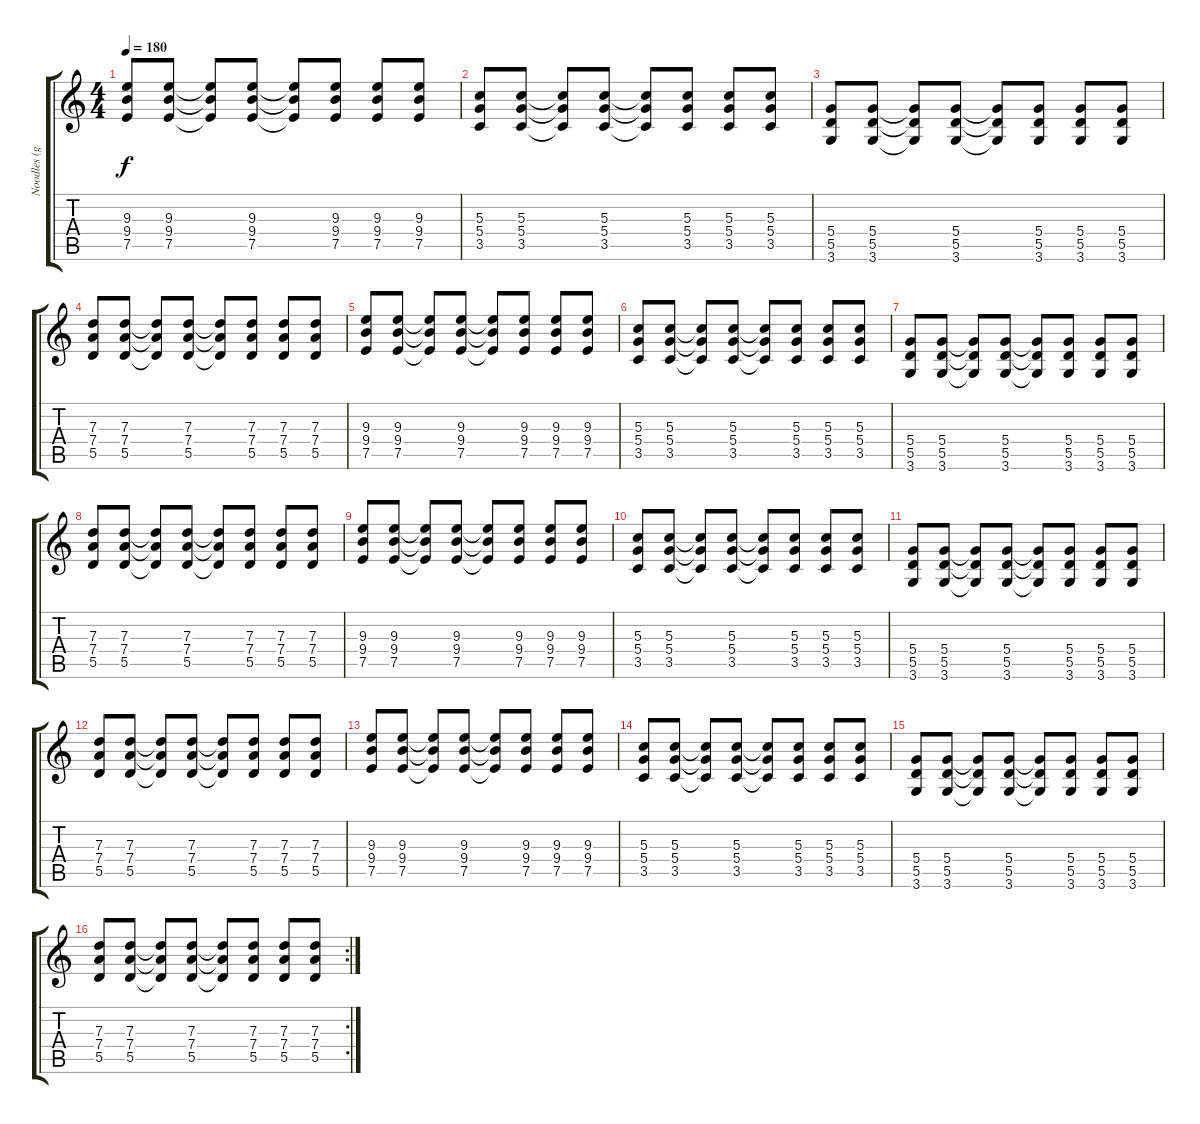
\track ("Noodles (guitar)" "Noodles (g") {instrument overdrivenguitar}
\staff {score tabs}
\tuning (E4 B3 G3 D3 A2 E2) {hide}
\ts (4 4)
\tempo 180
\clef g2
\ks c
(9.3 9.4 7.5).8{dy f volume 13} (9.3 9.4 7.5).8 (9.3{t} 9.4{t} 7.5{t}).8 (9.3 9.4 7.5).8 (9.3{t} 9.4{t} 7.5{t}).8 (9.3 9.4 7.5).8 (9.3 9.4 7.5).8 (9.3 9.4 7.5).8 |
(5.3 5.4 3.5).8 (5.3 5.4 3.5).8 (5.3{t} 5.4{t} 3.5{t}).8 (5.3 5.4 3.5).8 (5.3{t} 5.4{t} 3.5{t}).8 (5.3 5.4 3.5).8 (5.3 5.4 3.5).8 (5.3 5.4 3.5).8 |
(5.4 5.5 3.6).8 (5.4 5.5 3.6).8 (5.4{t} 5.5{t} 3.6{t}).8 (5.4 5.5 3.6).8 (5.4{t} 5.5{t} 3.6{t}).8 (5.4 5.5 3.6).8 (5.4 5.5 3.6).8 (5.4 5.5 3.6).8 |
(7.3 7.4 5.5).8 (7.3 7.4 5.5).8 (7.3{t} 7.4{t} 5.5{t}).8 (7.3 7.4 5.5).8 (7.3{t} 7.4{t} 5.5{t}).8 (7.3 7.4 5.5).8 (7.3 7.4 5.5).8 (7.3 7.4 5.5).8 |
(9.3 9.4 7.5).8{volume 13} (9.3 9.4 7.5).8 (9.3{t} 9.4{t} 7.5{t}).8 (9.3 9.4 7.5).8 (9.3{t} 9.4{t} 7.5{t}).8 (9.3 9.4 7.5).8 (9.3 9.4 7.5).8 (9.3 9.4 7.5).8 |
(5.3 5.4 3.5).8 (5.3 5.4 3.5).8 (5.3{t} 5.4{t} 3.5{t}).8 (5.3 5.4 3.5).8 (5.3{t} 5.4{t} 3.5{t}).8 (5.3 5.4 3.5).8 (5.3 5.4 3.5).8 (5.3 5.4 3.5).8 |
(5.4 5.5 3.6).8 (5.4 5.5 3.6).8 (5.4{t} 5.5{t} 3.6{t}).8 (5.4 5.5 3.6).8 (5.4{t} 5.5{t} 3.6{t}).8 (5.4 5.5 3.6).8 (5.4 5.5 3.6).8 (5.4 5.5 3.6).8 |
(7.3 7.4 5.5).8 (7.3 7.4 5.5).8 (7.3{t} 7.4{t} 5.5{t}).8 (7.3 7.4 5.5).8 (7.3{t} 7.4{t} 5.5{t}).8 (7.3 7.4 5.5).8 (7.3 7.4 5.5).8 (7.3 7.4 5.5).8 |
(9.3 9.4 7.5).8{volume 13} (9.3 9.4 7.5).8 (9.3{t} 9.4{t} 7.5{t}).8 (9.3 9.4 7.5).8 (9.3{t} 9.4{t} 7.5{t}).8 (9.3 9.4 7.5).8 (9.3 9.4 7.5).8 (9.3 9.4 7.5).8 |
(5.3 5.4 3.5).8 (5.3 5.4 3.5).8 (5.3{t} 5.4{t} 3.5{t}).8 (5.3 5.4 3.5).8 (5.3{t} 5.4{t} 3.5{t}).8 (5.3 5.4 3.5).8 (5.3 5.4 3.5).8 (5.3 5.4 3.5).8 |
(5.4 5.5 3.6).8 (5.4 5.5 3.6).8 (5.4{t} 5.5{t} 3.6{t}).8 (5.4 5.5 3.6).8 (5.4{t} 5.5{t} 3.6{t}).8 (5.4 5.5 3.6).8 (5.4 5.5 3.6).8 (5.4 5.5 3.6).8 |
(7.3 7.4 5.5).8 (7.3 7.4 5.5).8 (7.3{t} 7.4{t} 5.5{t}).8 (7.3 7.4 5.5).8 (7.3{t} 7.4{t} 5.5{t}).8 (7.3 7.4 5.5).8 (7.3 7.4 5.5).8 (7.3 7.4 5.5).8 |
(9.3 9.4 7.5).8{volume 13} (9.3 9.4 7.5).8 (9.3{t} 9.4{t} 7.5{t}).8 (9.3 9.4 7.5).8 (9.3{t} 9.4{t} 7.5{t}).8 (9.3 9.4 7.5).8 (9.3 9.4 7.5).8 (9.3 9.4 7.5).8 |
(5.3 5.4 3.5).8 (5.3 5.4 3.5).8 (5.3{t} 5.4{t} 3.5{t}).8 (5.3 5.4 3.5).8 (5.3{t} 5.4{t} 3.5{t}).8 (5.3 5.4 3.5).8 (5.3 5.4 3.5).8 (5.3 5.4 3.5).8 |
(5.4 5.5 3.6).8 (5.4 5.5 3.6).8 (5.4{t} 5.5{t} 3.6{t}).8 (5.4 5.5 3.6).8 (5.4{t} 5.5{t} 3.6{t}).8 (5.4 5.5 3.6).8 (5.4 5.5 3.6).8 (5.4 5.5 3.6).8 |
\rc 2
(7.3 7.4 5.5).8 (7.3 7.4 5.5).8 (7.3{t} 7.4{t} 5.5{t}).8 (7.3 7.4 5.5).8 (7.3{t} 7.4{t} 5.5{t}).8 (7.3 7.4 5.5).8 (7.3 7.4 5.5).8 (7.3 7.4 5.5).8
